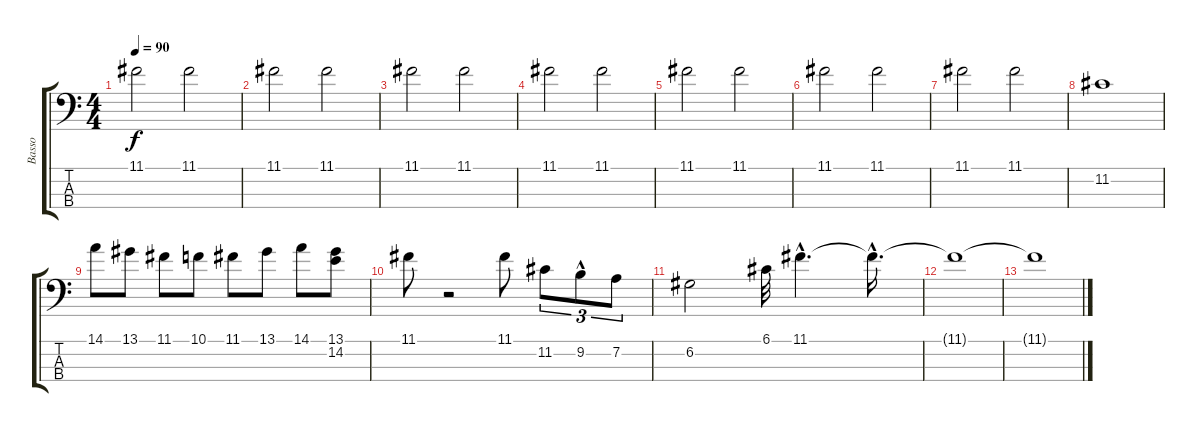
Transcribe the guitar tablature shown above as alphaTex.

\track ("Basso" "Basso") {instrument electricbassfinger}
\staff {score tabs}
\tuning (G2 D2 A1 E1) {hide}
\ts (4 4)
\tempo 90
\clef f4
\ks c
11.1.2{dy f} 11.1.2 |
11.1.2 11.1.2 |
11.1.2 11.1.2 |
11.1.2 11.1.2 |
11.1.2 11.1.2 |
11.1.2 11.1.2 |
11.1.2 11.1.2 |
11.2.1 |
14.1.8 13.1.8 11.1.8 10.1.8 11.1.8 13.1.8 14.1.8 (13.1 14.2).8 |
11.1.8 r.2 11.1.8 11.2.8{tu (3 2)} 9.2{hac}.8{tu (3 2)} 7.2.8{tu (3 2)} |
6.2.2 6.1.32 11.1{hac}.4{d} 11.1{hac t}.16{d} |
11.1{t}.1 |
11.1{t}.1
